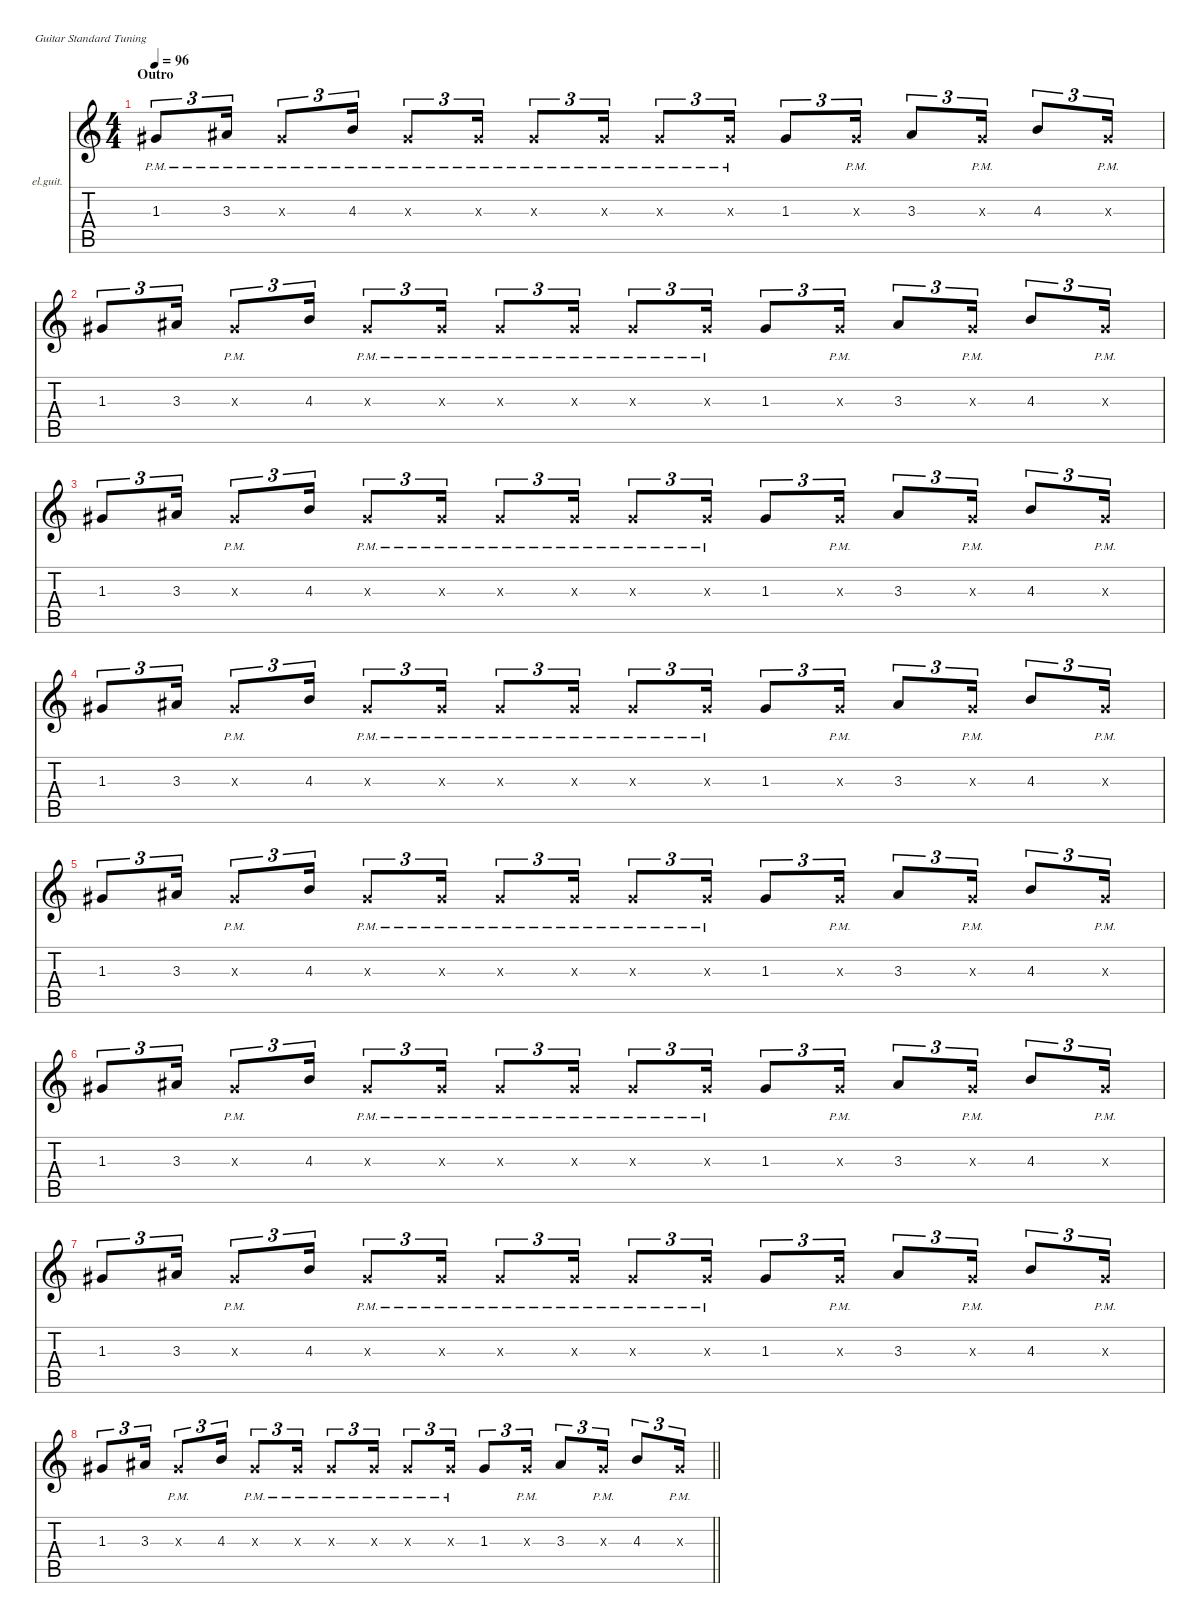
\defaultSystemsLayout 4
\hideDynamics
\bracketExtendMode nobrackets
\firstSystemTrackNameOrientation horizontal
\otherSystemsTrackNameOrientation horizontal
\track ("Guitar (muted 1)" "el.guit.") {instrument electricguitarmuted}
\staff {score tabs}
\tuning (E4 B3 G3 D3 A2 E2)
\ts (4 4)
\section ("" "Outro")
\tempo 96
\clef g2
\ks c
1.3{pm acc #}.8{tu (3 2) dy f beam Up} 3.3{pm acc #}.16{tu (3 2) beam Up} 1.3{pm x acc #}.8{tu (3 2) beam Up} 4.3{pm}.16{tu (3 2) beam Up} 1.3{pm x acc #}.8{tu (3 2) beam Up} 1.3{pm x acc #}.16{tu (3 2) beam Up} 1.3{pm x acc #}.8{tu (3 2) beam Up} 1.3{pm x acc #}.16{tu (3 2) beam Up} 1.3{pm x acc #}.8{tu (3 2) beam Up} 1.3{pm x acc #}.16{tu (3 2) beam Up} 1.3{acc #}.8{tu (3 2) beam Up} 1.3{pm x acc #}.16{tu (3 2) beam Up} 3.3{acc #}.8{tu (3 2) beam Up} 1.3{pm x acc #}.16{tu (3 2) beam Up} 4.3.8{tu (3 2) beam Up} 1.3{pm x acc #}.16{tu (3 2) beam Up} |
1.3{acc #}.8{tu (3 2) beam Up} 3.3{acc #}.16{tu (3 2) beam Up} 1.3{pm x acc #}.8{tu (3 2) beam Up} 4.3.16{tu (3 2) beam Up} 1.3{pm x acc #}.8{tu (3 2) beam Up} 1.3{pm x acc #}.16{tu (3 2) beam Up} 1.3{pm x acc #}.8{tu (3 2) beam Up} 1.3{pm x acc #}.16{tu (3 2) beam Up} 1.3{pm x acc #}.8{tu (3 2) beam Up} 1.3{pm x acc #}.16{tu (3 2) beam Up} 1.3{acc #}.8{tu (3 2) beam Up} 1.3{pm x acc #}.16{tu (3 2) beam Up} 3.3{acc #}.8{tu (3 2) beam Up} 1.3{pm x acc #}.16{tu (3 2) beam Up} 4.3.8{tu (3 2) beam Up} 1.3{pm x acc #}.16{tu (3 2) beam Up} |
1.3{acc #}.8{tu (3 2) beam Up} 3.3{acc #}.16{tu (3 2) beam Up} 1.3{pm x acc #}.8{tu (3 2) beam Up} 4.3.16{tu (3 2) beam Up} 1.3{pm x acc #}.8{tu (3 2) beam Up} 1.3{pm x acc #}.16{tu (3 2) beam Up} 1.3{pm x acc #}.8{tu (3 2) beam Up} 1.3{pm x acc #}.16{tu (3 2) beam Up} 1.3{pm x acc #}.8{tu (3 2) beam Up} 1.3{pm x acc #}.16{tu (3 2) beam Up} 1.3{acc #}.8{tu (3 2) beam Up} 1.3{pm x acc #}.16{tu (3 2) beam Up} 3.3{acc #}.8{tu (3 2) beam Up} 1.3{pm x acc #}.16{tu (3 2) beam Up} 4.3.8{tu (3 2) beam Up} 1.3{pm x acc #}.16{tu (3 2) beam Up} |
1.3{acc #}.8{tu (3 2) beam Up} 3.3{acc #}.16{tu (3 2) beam Up} 1.3{pm x acc #}.8{tu (3 2) beam Up} 4.3.16{tu (3 2) beam Up} 1.3{pm x acc #}.8{tu (3 2) beam Up} 1.3{pm x acc #}.16{tu (3 2) beam Up} 1.3{pm x acc #}.8{tu (3 2) beam Up} 1.3{pm x acc #}.16{tu (3 2) beam Up} 1.3{pm x acc #}.8{tu (3 2) beam Up} 1.3{pm x acc #}.16{tu (3 2) beam Up} 1.3{acc #}.8{tu (3 2) beam Up} 1.3{pm x acc #}.16{tu (3 2) beam Up} 3.3{acc #}.8{tu (3 2) beam Up} 1.3{pm x acc #}.16{tu (3 2) beam Up} 4.3.8{tu (3 2) beam Up} 1.3{pm x acc #}.16{tu (3 2) beam Up} |
1.3{acc #}.8{tu (3 2) beam Up} 3.3{acc #}.16{tu (3 2) beam Up} 1.3{pm x acc #}.8{tu (3 2) beam Up} 4.3.16{tu (3 2) beam Up} 1.3{pm x acc #}.8{tu (3 2) beam Up} 1.3{pm x acc #}.16{tu (3 2) beam Up} 1.3{pm x acc #}.8{tu (3 2) beam Up} 1.3{pm x acc #}.16{tu (3 2) beam Up} 1.3{pm x acc #}.8{tu (3 2) beam Up} 1.3{pm x acc #}.16{tu (3 2) beam Up} 1.3{acc #}.8{tu (3 2) beam Up} 1.3{pm x acc #}.16{tu (3 2) beam Up} 3.3{acc #}.8{tu (3 2) beam Up} 1.3{pm x acc #}.16{tu (3 2) beam Up} 4.3.8{tu (3 2) beam Up} 1.3{pm x acc #}.16{tu (3 2) beam Up} |
1.3{acc #}.8{tu (3 2) beam Up} 3.3{acc #}.16{tu (3 2) beam Up} 1.3{pm x acc #}.8{tu (3 2) beam Up} 4.3.16{tu (3 2) beam Up} 1.3{pm x acc #}.8{tu (3 2) beam Up} 1.3{pm x acc #}.16{tu (3 2) beam Up} 1.3{pm x acc #}.8{tu (3 2) beam Up} 1.3{pm x acc #}.16{tu (3 2) beam Up} 1.3{pm x acc #}.8{tu (3 2) beam Up} 1.3{pm x acc #}.16{tu (3 2) beam Up} 1.3{acc #}.8{tu (3 2) beam Up} 1.3{pm x acc #}.16{tu (3 2) beam Up} 3.3{acc #}.8{tu (3 2) beam Up} 1.3{pm x acc #}.16{tu (3 2) beam Up} 4.3.8{tu (3 2) beam Up} 1.3{pm x acc #}.16{tu (3 2) beam Up} |
1.3{acc #}.8{tu (3 2) beam Up} 3.3{acc #}.16{tu (3 2) beam Up} 1.3{pm x acc #}.8{tu (3 2) beam Up} 4.3.16{tu (3 2) beam Up} 1.3{pm x acc #}.8{tu (3 2) beam Up} 1.3{pm x acc #}.16{tu (3 2) beam Up} 1.3{pm x acc #}.8{tu (3 2) beam Up} 1.3{pm x acc #}.16{tu (3 2) beam Up} 1.3{pm x acc #}.8{tu (3 2) beam Up} 1.3{pm x acc #}.16{tu (3 2) beam Up} 1.3{acc #}.8{tu (3 2) beam Up} 1.3{pm x acc #}.16{tu (3 2) beam Up} 3.3{acc #}.8{tu (3 2) beam Up} 1.3{pm x acc #}.16{tu (3 2) beam Up} 4.3.8{tu (3 2) beam Up} 1.3{pm x acc #}.16{tu (3 2) beam Up} |
\barLineRight lightlight
1.3{acc #}.8{tu (3 2) beam Up} 3.3{acc #}.16{tu (3 2) beam Up} 1.3{pm x acc #}.8{tu (3 2) beam Up} 4.3.16{tu (3 2) beam Up} 1.3{pm x acc #}.8{tu (3 2) beam Up} 1.3{pm x acc #}.16{tu (3 2) beam Up} 1.3{pm x acc #}.8{tu (3 2) beam Up} 1.3{pm x acc #}.16{tu (3 2) beam Up} 1.3{pm x acc #}.8{tu (3 2) beam Up} 1.3{pm x acc #}.16{tu (3 2) beam Up} 1.3{acc #}.8{tu (3 2) beam Up} 1.3{pm x acc #}.16{tu (3 2) beam Up} 3.3{acc #}.8{tu (3 2) beam Up} 1.3{pm x acc #}.16{tu (3 2) beam Up} 4.3.8{tu (3 2) beam Up} 1.3{pm x acc #}.16{tu (3 2) beam Up}
